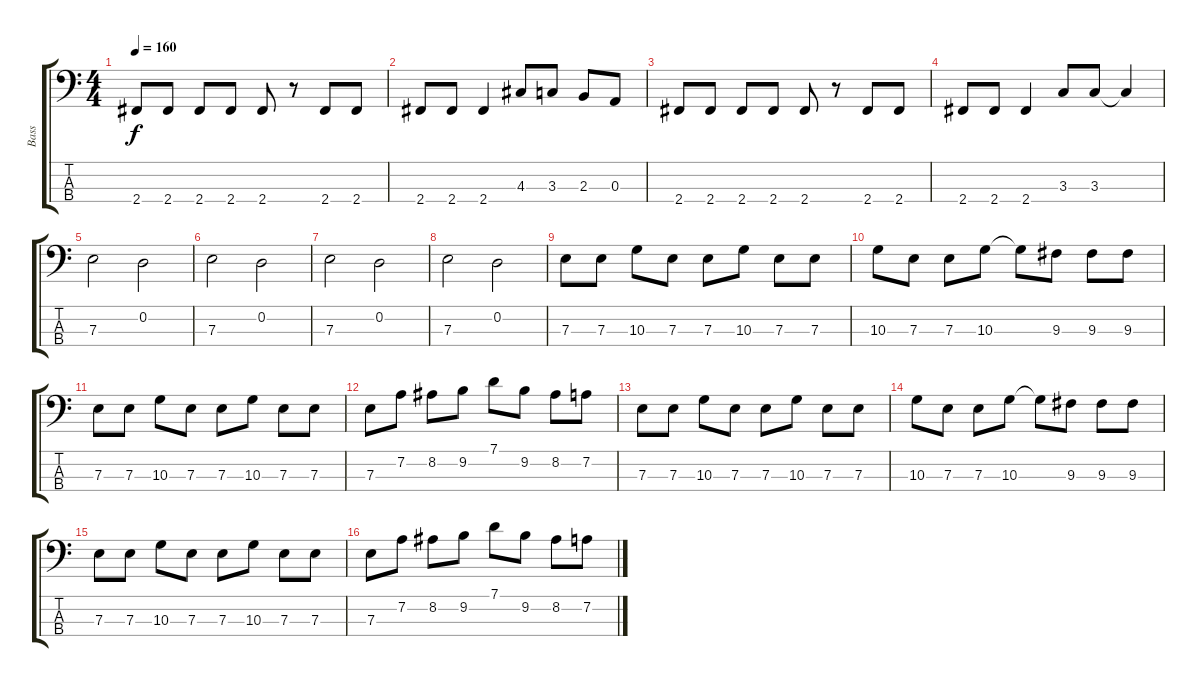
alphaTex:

\track ("Bass" "Bass") {instrument electricbasspick}
\staff {score tabs}
\tuning (G2 D2 A1 E1) {hide}
\ts (4 4)
\tempo 160
\clef f4
\ks c
2.4.8{dy f} 2.4.8 2.4.8 2.4.8 2.4.8 r.8 2.4.8 2.4.8 |
2.4.8 2.4.8 2.4.4 4.3.8 3.3.8 2.3.8 0.3.8 |
2.4.8 2.4.8 2.4.8 2.4.8 2.4.8 r.8 2.4.8 2.4.8 |
2.4.8 2.4.8 2.4.4 3.3.8 3.3.8 3.3{t}.4 |
7.3.2 0.2.2 |
7.3.2 0.2.2 |
7.3.2 0.2.2 |
7.3.2 0.2.2 |
7.3.8 7.3.8 10.3.8 7.3.8 7.3.8 10.3.8 7.3.8 7.3.8 |
10.3.8 7.3.8 7.3.8 10.3.8 10.3{t}.8 9.3.8 9.3.8 9.3.8 |
7.3.8 7.3.8 10.3.8 7.3.8 7.3.8 10.3.8 7.3.8 7.3.8 |
7.3.8 7.2.8 8.2.8 9.2.8 7.1.8 9.2.8 8.2.8 7.2.8 |
7.3.8 7.3.8 10.3.8 7.3.8 7.3.8 10.3.8 7.3.8 7.3.8 |
10.3.8 7.3.8 7.3.8 10.3.8 10.3{t}.8 9.3.8 9.3.8 9.3.8 |
7.3.8 7.3.8 10.3.8 7.3.8 7.3.8 10.3.8 7.3.8 7.3.8 |
7.3.8 7.2.8 8.2.8 9.2.8 7.1.8 9.2.8 8.2.8 7.2.8
